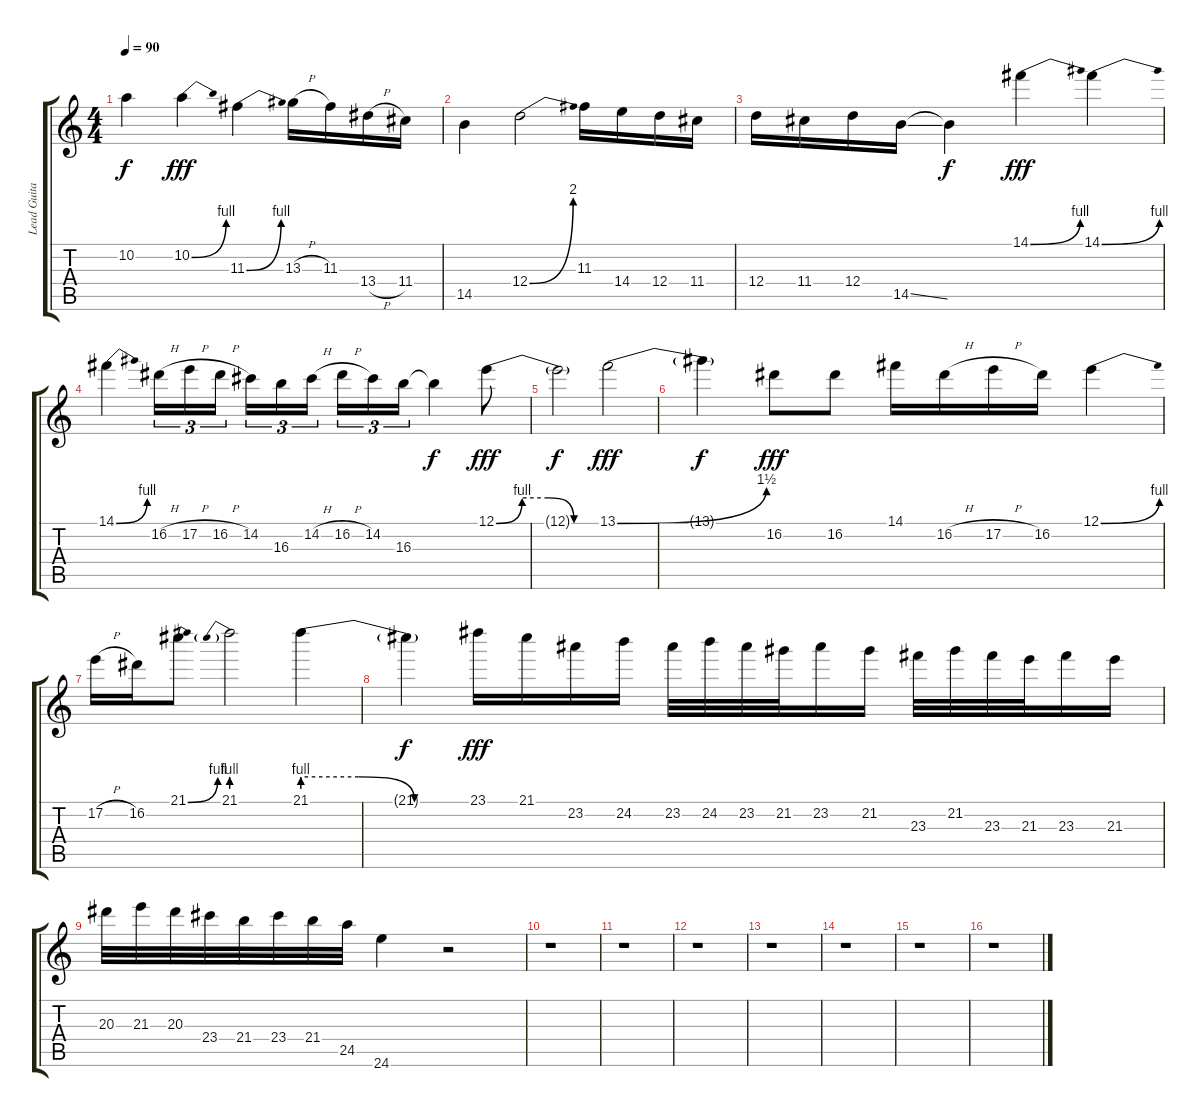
\track ("Lead Guitar Echo" "Lead Guita") {instrument distortionguitar}
\staff {score tabs}
\tuning (E4 B3 G3 D3 A2 E2) {hide}
\ts (4 4)
\tempo 90
\clef g2
\ks c
10.2{t}.4{dy f} 10.2{be (bend 0 0 60 4)}.4{dy fff} 11.3{be (bend 0 0 60 4)}.4 13.3{h}.16 11.3.16 13.4{h}.16 11.4.16 |
14.5.4 12.4{be (bend 0 0 60 8)}.2 11.3.16 14.4.16 12.4.16 11.4.16 |
12.4.16 11.4.16 12.4.16 14.5{ss}.16 14.5{t}.4{dy f} 14.1{be (bend 0 0 60 4)}.4{dy fff} 14.1{be (bend 0 0 60 4)}.4 |
14.1{be (bend 0 0 60 4)}.4 16.2{h}.16{tu (3 2)} 17.2{h}.16{tu (3 2)} 16.2{h}.16{tu (3 2)} 14.2.16{tu (3 2)} 16.3.16{tu (3 2)} 14.2{h}.16{tu (3 2)} 16.2{h}.16{tu (3 2)} 14.2.16{tu (3 2)} 16.3.16{tu (3 2)} 16.3{t}.4{dy f} 12.1{be (custom 0 0 15 4 30 4 45 0 60 0)}.8{dy fff} |
12.1{t}.2{dy f} 13.1{be (bend 0 0 60 6)}.2{dy fff} |
13.1{t}.4{dy f} 16.2.8{dy fff} 16.2.8 14.1.16 16.2{h}.16 17.2{h}.16 16.2.16 12.1{be (bend 0 0 60 4)}.4 |
17.2{h}.16 16.2.16 21.1{be (bend 0 0 60 4)}.8 21.1{be (prebend 0 4 60 4)}.2 21.1{be (custom 0 4 20 4 40 0 60 0)}.4 |
21.1{t}.4{dy f} 23.1.16{dy fff} 21.1.16 23.2.16 24.2.16 23.2.32 24.2.32 23.2.32 21.2.32 23.2.16 21.2.16 23.3.32 21.2.32 23.3.32 21.3.32 23.3.16 21.3.16 |
20.3.32 21.3.32 20.3.32 23.4.32 21.4.32 23.4.32 21.4.32 24.5.32 24.6.4 r.2 |
r.1 |
r.1 |
r.1 |
r.1 |
r.1 |
r.1 |
r.1
